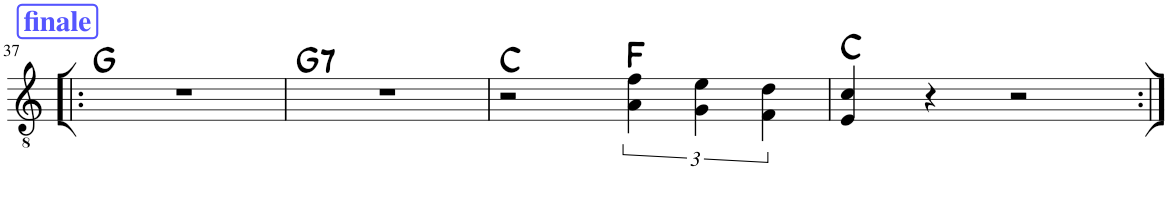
**kern	**harte
*part1	*part1
*staff1	*
*I"Classical Guitar	*
*I'Guit.	*
!!LO:PB:g=z
*clefGv2	*
*k[]	*
*M4/4	*
!!LO:REH:place=s1:a:B:cj:color=#5555FF:fs=14:t=finale
=37!|:	=37!|:
1r	G:maj
=38	=38
!	!LO:H:kt=7
1r	G:7
=39	=39
2r	C:maj
6A\ 6f\	F:maj
6G\ 6e\	.
6F\ 6d\	.
=40	=40
4E/ 4c/	C:maj
4r	.
2r	.
=:|!	=:|!
*-	*-
